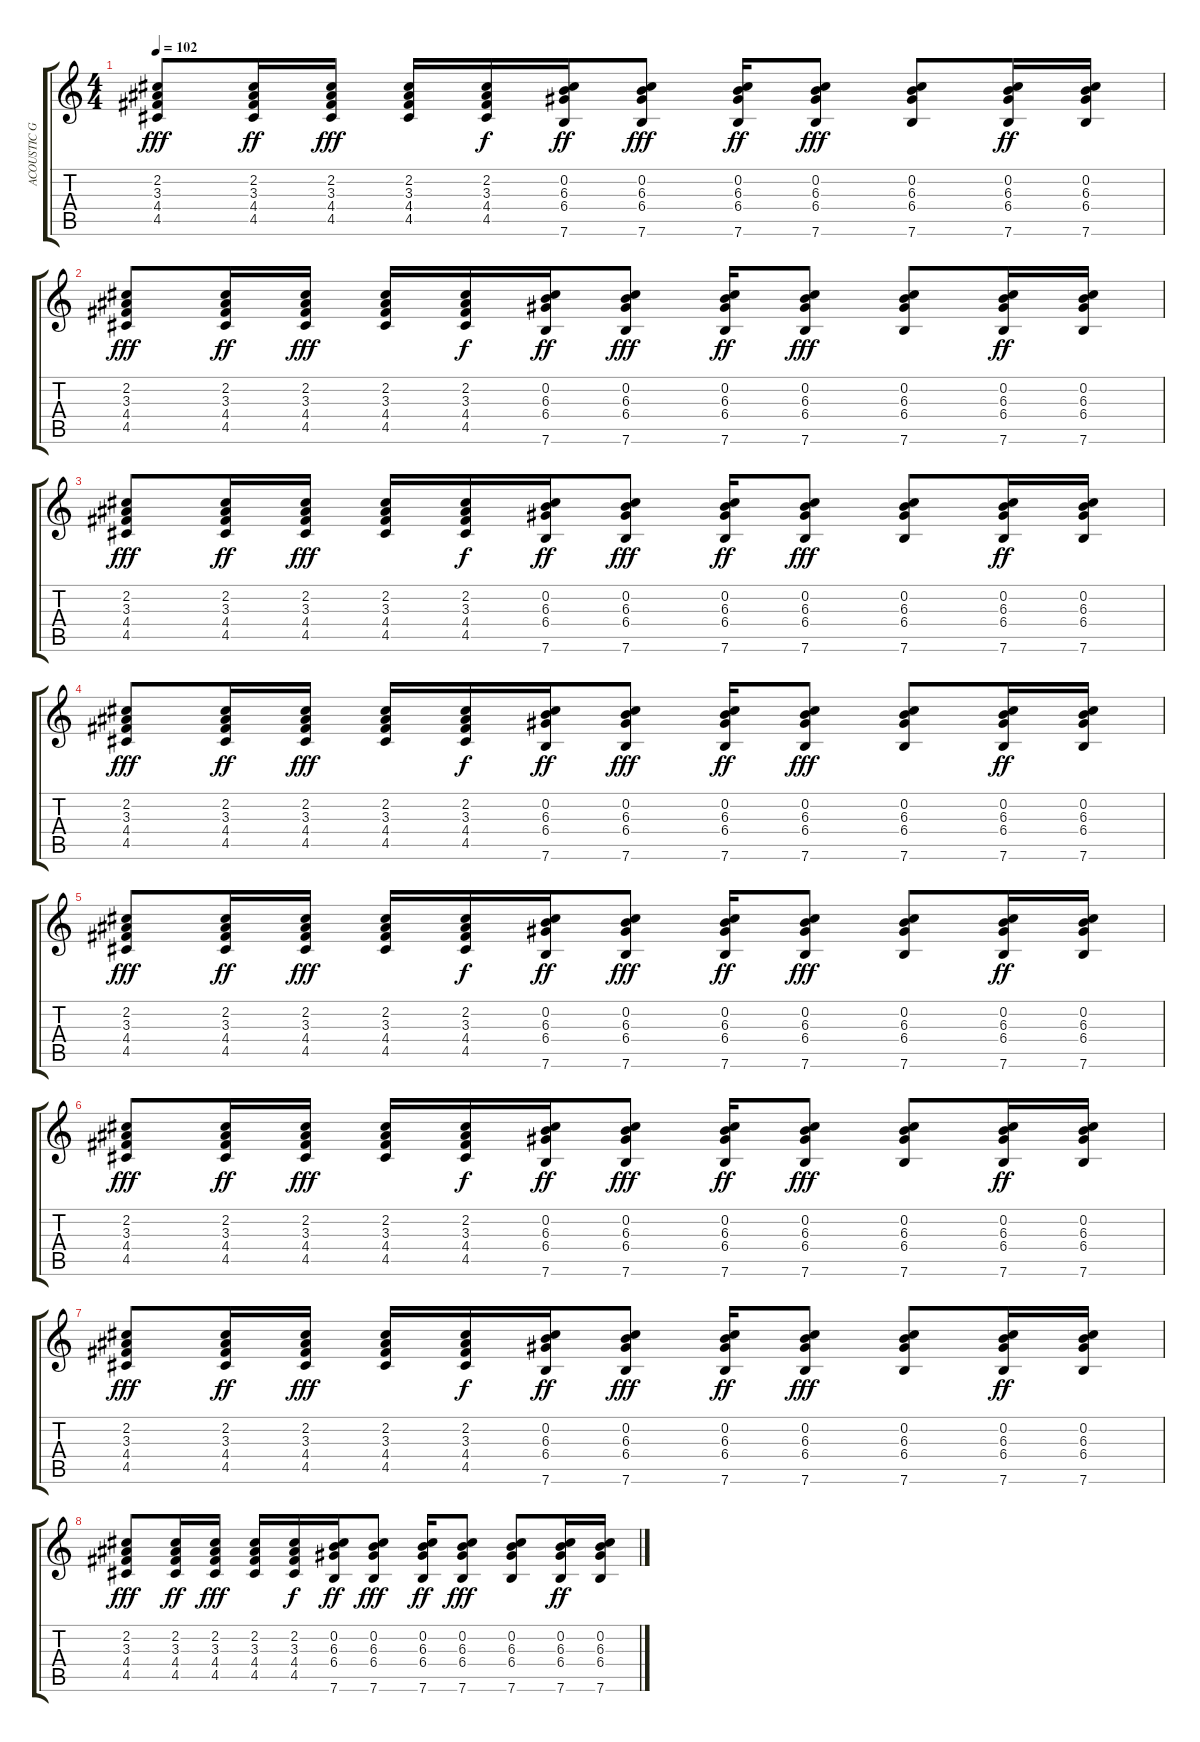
\track ("ACOUSTIC GUITAR" "ACOUSTIC G") {instrument acousticguitarsteel}
\staff {score tabs}
\tuning (E4 B3 G3 D3 A2 E2) {hide}
\ts (4 4)
\tempo 102
\clef g2
\ks c
(2.2 3.3 4.4 4.5).8{dy fff} (2.2 3.3 4.4 4.5).16{dy ff} (2.2 3.3 4.4 4.5).16{dy fff} (2.2 3.3 4.4 4.5).16 (2.2 3.3 4.4 4.5).16{dy f} (0.2 6.3 6.4 7.6).16{dy ff} (0.2 6.3 6.4 7.6).8{dy fff} (0.2 6.3 6.4 7.6).16{dy ff} (0.2 6.3 6.4 7.6).8{dy fff} (0.2 6.3 6.4 7.6).8 (0.2 6.3 6.4 7.6).16{dy ff} (0.2 6.3 6.4 7.6).16 |
(2.2 3.3 4.4 4.5).8{dy fff} (2.2 3.3 4.4 4.5).16{dy ff} (2.2 3.3 4.4 4.5).16{dy fff} (2.2 3.3 4.4 4.5).16 (2.2 3.3 4.4 4.5).16{dy f} (0.2 6.3 6.4 7.6).16{dy ff} (0.2 6.3 6.4 7.6).8{dy fff} (0.2 6.3 6.4 7.6).16{dy ff} (0.2 6.3 6.4 7.6).8{dy fff} (0.2 6.3 6.4 7.6).8 (0.2 6.3 6.4 7.6).16{dy ff} (0.2 6.3 6.4 7.6).16 |
(2.2 3.3 4.4 4.5).8{dy fff} (2.2 3.3 4.4 4.5).16{dy ff} (2.2 3.3 4.4 4.5).16{dy fff} (2.2 3.3 4.4 4.5).16 (2.2 3.3 4.4 4.5).16{dy f} (0.2 6.3 6.4 7.6).16{dy ff} (0.2 6.3 6.4 7.6).8{dy fff} (0.2 6.3 6.4 7.6).16{dy ff} (0.2 6.3 6.4 7.6).8{dy fff} (0.2 6.3 6.4 7.6).8 (0.2 6.3 6.4 7.6).16{dy ff} (0.2 6.3 6.4 7.6).16 |
(2.2 3.3 4.4 4.5).8{dy fff} (2.2 3.3 4.4 4.5).16{dy ff} (2.2 3.3 4.4 4.5).16{dy fff} (2.2 3.3 4.4 4.5).16 (2.2 3.3 4.4 4.5).16{dy f} (0.2 6.3 6.4 7.6).16{dy ff} (0.2 6.3 6.4 7.6).8{dy fff} (0.2 6.3 6.4 7.6).16{dy ff} (0.2 6.3 6.4 7.6).8{dy fff} (0.2 6.3 6.4 7.6).8 (0.2 6.3 6.4 7.6).16{dy ff} (0.2 6.3 6.4 7.6).16 |
(2.2 3.3 4.4 4.5).8{dy fff} (2.2 3.3 4.4 4.5).16{dy ff} (2.2 3.3 4.4 4.5).16{dy fff} (2.2 3.3 4.4 4.5).16 (2.2 3.3 4.4 4.5).16{dy f} (0.2 6.3 6.4 7.6).16{dy ff} (0.2 6.3 6.4 7.6).8{dy fff} (0.2 6.3 6.4 7.6).16{dy ff} (0.2 6.3 6.4 7.6).8{dy fff} (0.2 6.3 6.4 7.6).8 (0.2 6.3 6.4 7.6).16{dy ff} (0.2 6.3 6.4 7.6).16 |
(2.2 3.3 4.4 4.5).8{dy fff} (2.2 3.3 4.4 4.5).16{dy ff} (2.2 3.3 4.4 4.5).16{dy fff} (2.2 3.3 4.4 4.5).16 (2.2 3.3 4.4 4.5).16{dy f} (0.2 6.3 6.4 7.6).16{dy ff} (0.2 6.3 6.4 7.6).8{dy fff} (0.2 6.3 6.4 7.6).16{dy ff} (0.2 6.3 6.4 7.6).8{dy fff} (0.2 6.3 6.4 7.6).8 (0.2 6.3 6.4 7.6).16{dy ff} (0.2 6.3 6.4 7.6).16 |
(2.2 3.3 4.4 4.5).8{dy fff} (2.2 3.3 4.4 4.5).16{dy ff} (2.2 3.3 4.4 4.5).16{dy fff} (2.2 3.3 4.4 4.5).16 (2.2 3.3 4.4 4.5).16{dy f} (0.2 6.3 6.4 7.6).16{dy ff} (0.2 6.3 6.4 7.6).8{dy fff} (0.2 6.3 6.4 7.6).16{dy ff} (0.2 6.3 6.4 7.6).8{dy fff} (0.2 6.3 6.4 7.6).8 (0.2 6.3 6.4 7.6).16{dy ff} (0.2 6.3 6.4 7.6).16 |
(2.2 3.3 4.4 4.5).8{dy fff} (2.2 3.3 4.4 4.5).16{dy ff} (2.2 3.3 4.4 4.5).16{dy fff} (2.2 3.3 4.4 4.5).16 (2.2 3.3 4.4 4.5).16{dy f} (0.2 6.3 6.4 7.6).16{dy ff} (0.2 6.3 6.4 7.6).8{dy fff} (0.2 6.3 6.4 7.6).16{dy ff} (0.2 6.3 6.4 7.6).8{dy fff} (0.2 6.3 6.4 7.6).8 (0.2 6.3 6.4 7.6).16{dy ff} (0.2 6.3 6.4 7.6).16
